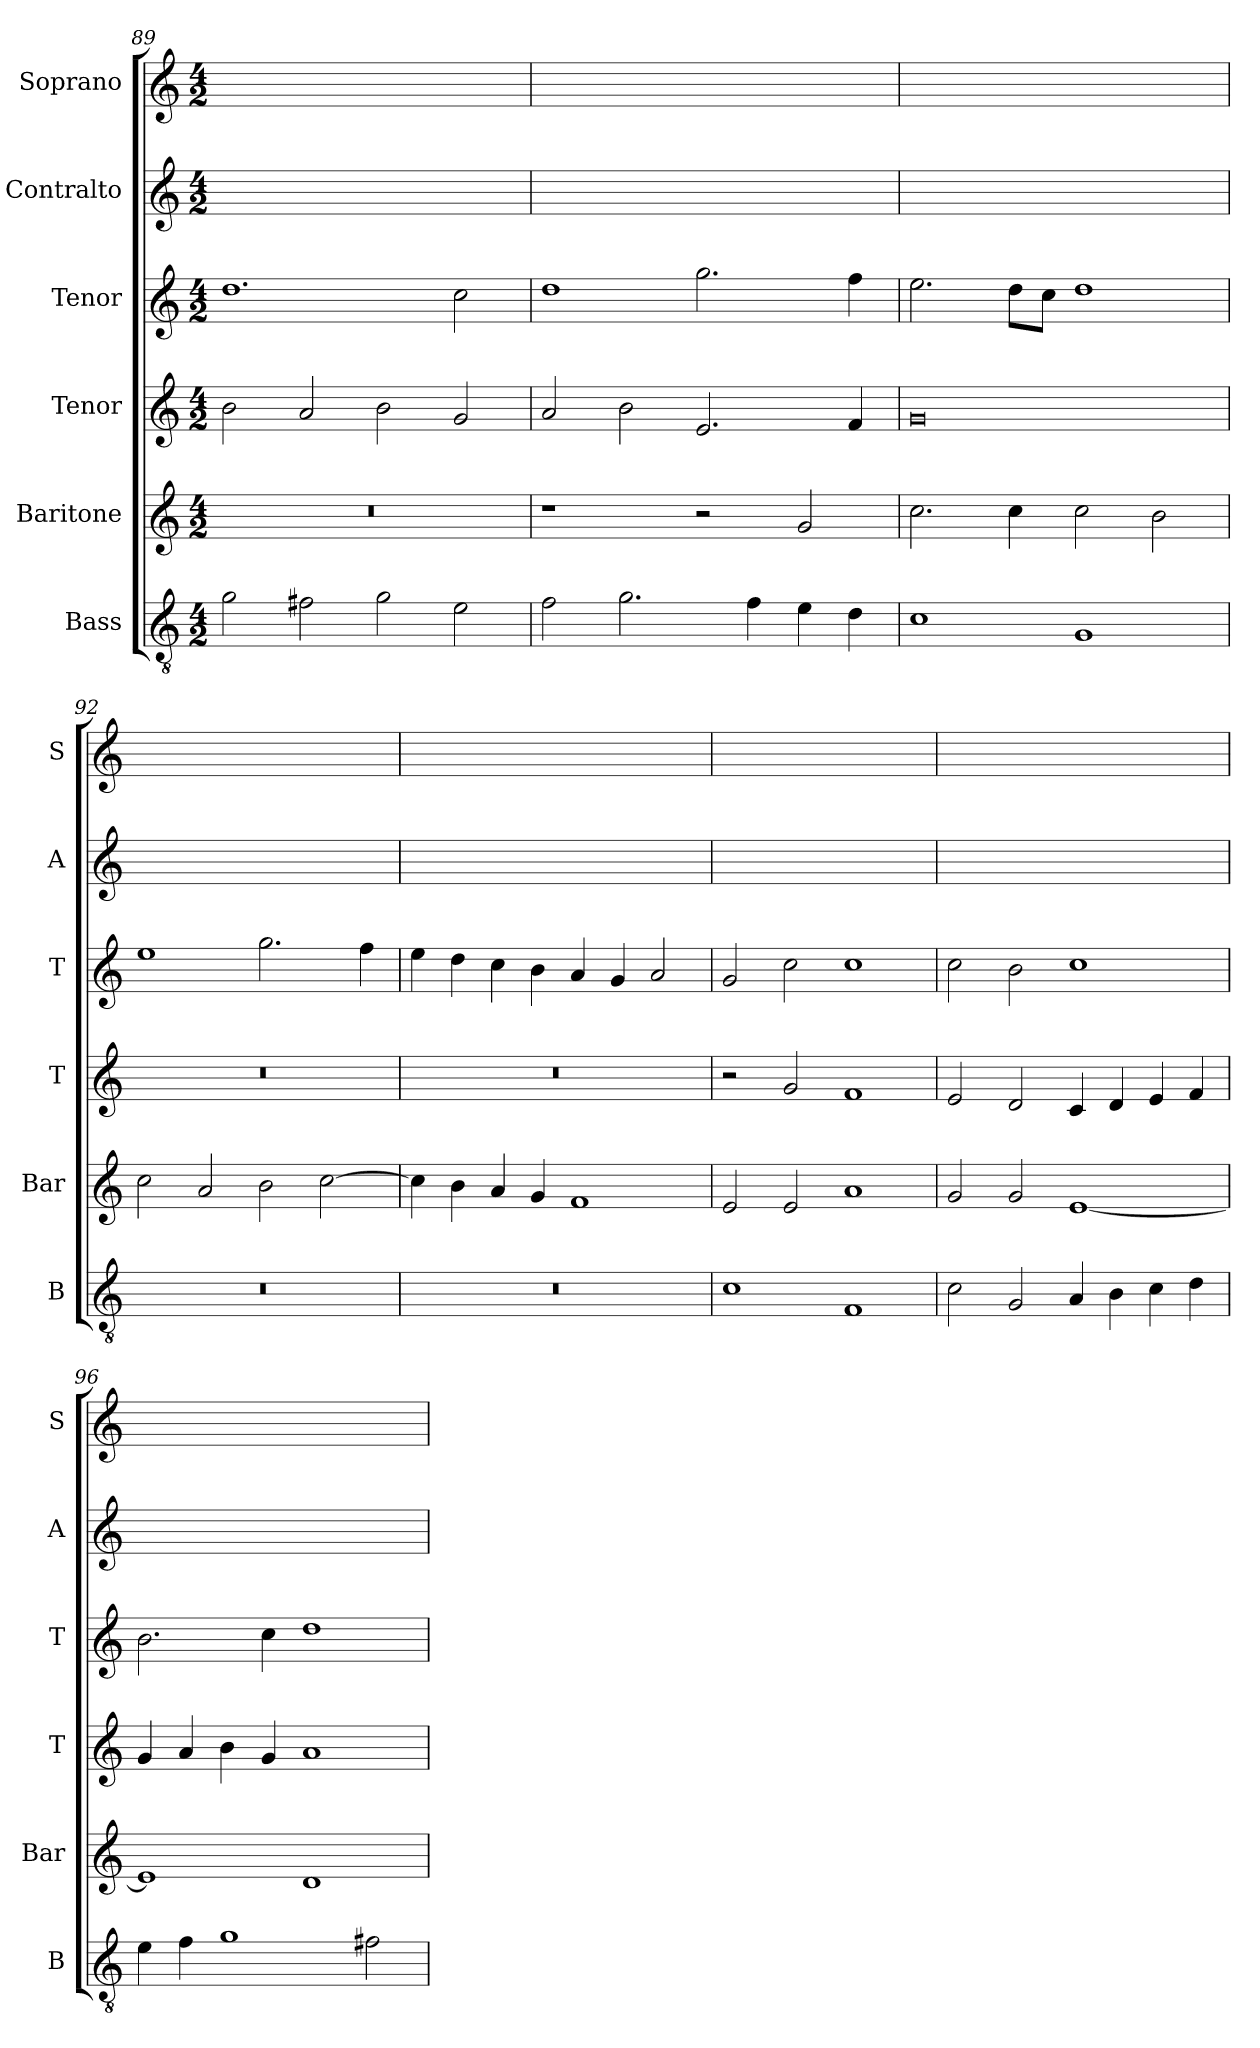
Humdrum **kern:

**kern	**kern	**kern	**kern	**kern	**kern
*part6	*part5	*part4	*part3	*part2	*part1
*staff6	*staff5	*staff4	*staff3	*staff2	*staff1
*I"Bass	*I"Baritone	*I"Tenor	*I"Tenor	*I"Contralto	*I"Soprano
*I'B	*I'Bar	*I'T	*I'T	*I'A	*I'S
*clefGv2	*clefG2	*clefG2	*clefG2	*clefG2	*clefG2
*k[]	*k[]	*k[]	*k[]	*k[]	*k[]
*G:mix	*G:mix	*G:mix	*G:mix	*G:mix	*G:mix
*M4/2	*M4/2	*M4/2	*M4/2	*M4/2	*M4/2
=89	=89	=89	=89	=89	=89
2g	0r	2b	1.dd	0ryy	0ryy
2f#X	.	2a	.	.	.
2g	.	2b	.	.	.
2e	.	2g	2cc	.	.
=90	=90	=90	=90	=90	=90
2f	1r	2a	1dd	0ryy	0ryy
2.g	.	2b	.	.	.
.	2r	2.e	2.gg	.	.
4f	.	.	.	.	.
4e	2g	.	.	.	.
4d	.	4f	4ff	.	.
=91	=91	=91	=91	=91	=91
1c	2.cc	0g	2.ee	0ryy	0ryy
.	4cc	.	8dd\L	.	.
.	.	.	8cc\J	.	.
1G	2cc	.	1dd	.	.
.	2b	.	.	.	.
=92	=92	=92	=92	=92	=92
0r	2cc	0r	1ee	0ryy	0ryy
.	2a	.	.	.	.
.	2b	.	2.gg	.	.
.	[2cc	.	.	.	.
.	.	.	4ff	.	.
=93	=93	=93	=93	=93	=93
0r	4cc]	0r	4ee	0ryy	0ryy
.	4b	.	4dd	.	.
.	4a	.	4cc	.	.
.	4g	.	4b	.	.
.	1f	.	4a	.	.
.	.	.	4g	.	.
.	.	.	2a	.	.
=94	=94	=94	=94	=94	=94
1c	2e	2r	2g	0ryy	0ryy
.	2e	2g	2cc	.	.
1F	1a	1f	1cc	.	.
=95	=95	=95	=95	=95	=95
2c	2g	2e	2cc	0ryy	0ryy
2G	2g	2d	2b	.	.
4A	[1e	4c	1cc	.	.
4B	.	4d	.	.	.
4c	.	4e	.	.	.
4d	.	4f	.	.	.
=96	=96	=96	=96	=96	=96
4e	1e]	4g	2.b	0ryy	0ryy
4f	.	4a	.	.	.
1g	.	4b	.	.	.
.	.	4g	4cc	.	.
.	1d	1a	1dd	.	.
2f#X	.	.	.	.	.
=	=	=	=	=	=
*-	*-	*-	*-	*-	*-
